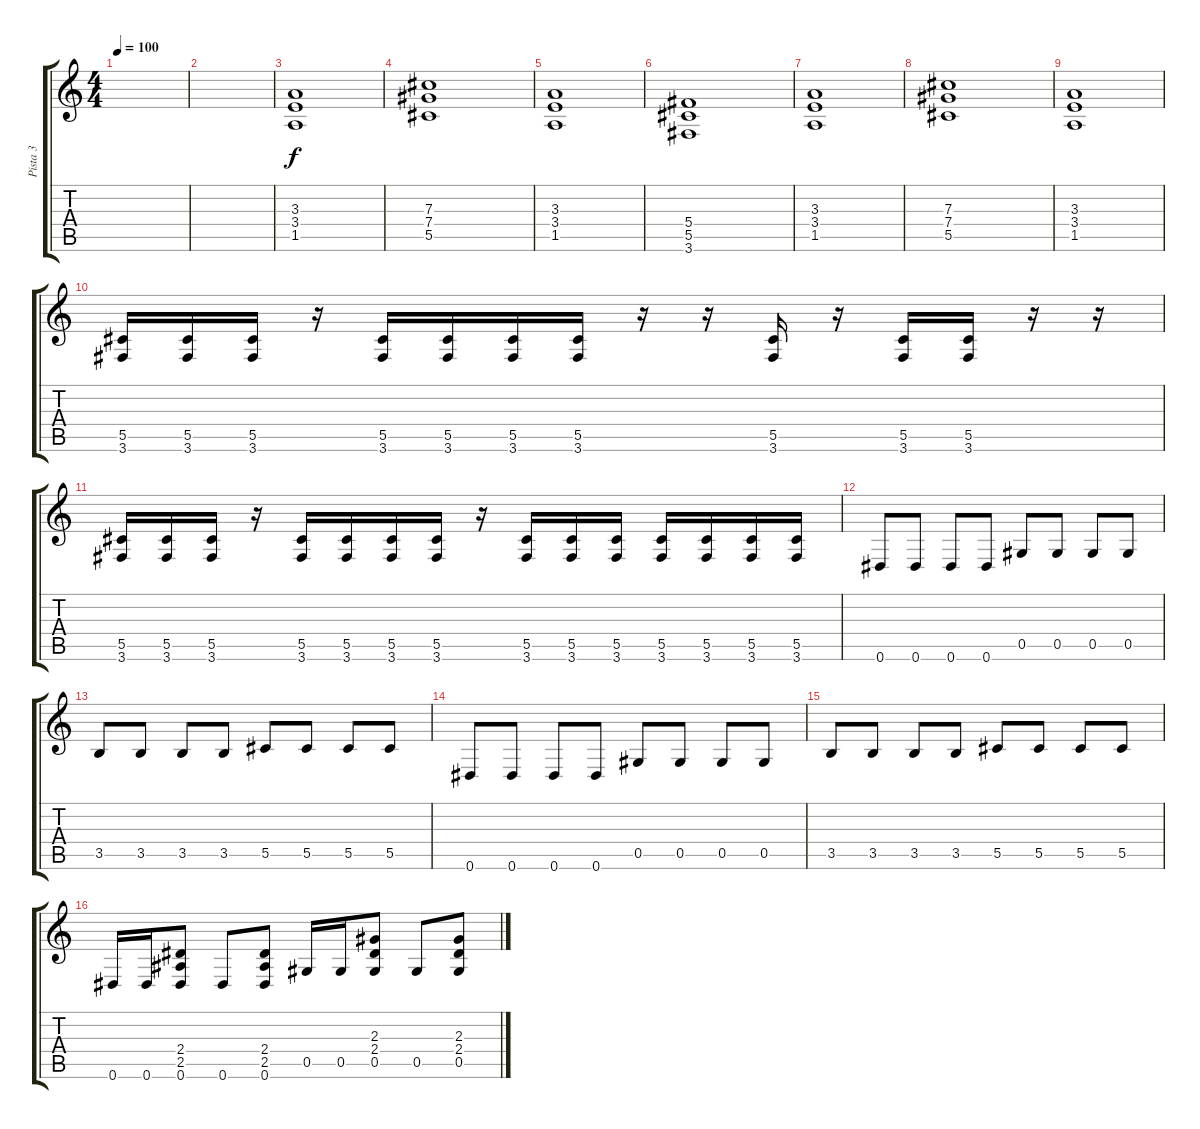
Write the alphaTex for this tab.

\track ("Pista 3" "Pista 3") {instrument distortionguitar}
\staff {score tabs}
\tuning (Eb4 Bb3 Gb3 Db3 Ab2 Eb2) {hide}
\ts (4 4)
\tempo 100
\clef g2
\ks c
|
|
(3.3 3.4 1.5).1{balance 16} |
(7.3 7.4 5.5).1 |
(3.3 3.4 1.5).1 |
(5.4 5.5 3.6).1 |
(3.3 3.4 1.5).1{balance 16} |
(7.3 7.4 5.5).1 |
(3.3 3.4 1.5).1 |
(5.5 3.6).16 (5.5 3.6).16 (5.5 3.6).16 r.16 (5.5 3.6).16 (5.5 3.6).16 (5.5 3.6).16 (5.5 3.6).16 r.16 r.16 (5.5 3.6).16 r.16 (5.5 3.6).16 (5.5 3.6).16 r.16 r.16 |
(5.5 3.6).16 (5.5 3.6).16 (5.5 3.6).16 r.16 (5.5 3.6).16 (5.5 3.6).16 (5.5 3.6).16 (5.5 3.6).16 r.16 (5.5 3.6).16 (5.5 3.6).16 (5.5 3.6).16 (5.5 3.6).16 (5.5 3.6).16 (5.5 3.6).16 (5.5 3.6).16 |
0.6.8 0.6.8 0.6.8 0.6.8 0.5.8 0.5.8 0.5.8 0.5.8 |
3.5.8 3.5.8 3.5.8 3.5.8 5.5.8 5.5.8 5.5.8 5.5.8 |
0.6.8 0.6.8 0.6.8 0.6.8 0.5.8 0.5.8 0.5.8 0.5.8 |
3.5.8 3.5.8 3.5.8 3.5.8 5.5.8 5.5.8 5.5.8 5.5.8 |
0.6.16 0.6.16 (2.4 2.5 0.6).8 0.6.8 (2.4 2.5 0.6).8 0.5.16 0.5.16 (2.3 2.4 0.5).8 0.5.8 (2.3 2.4 0.5).8
